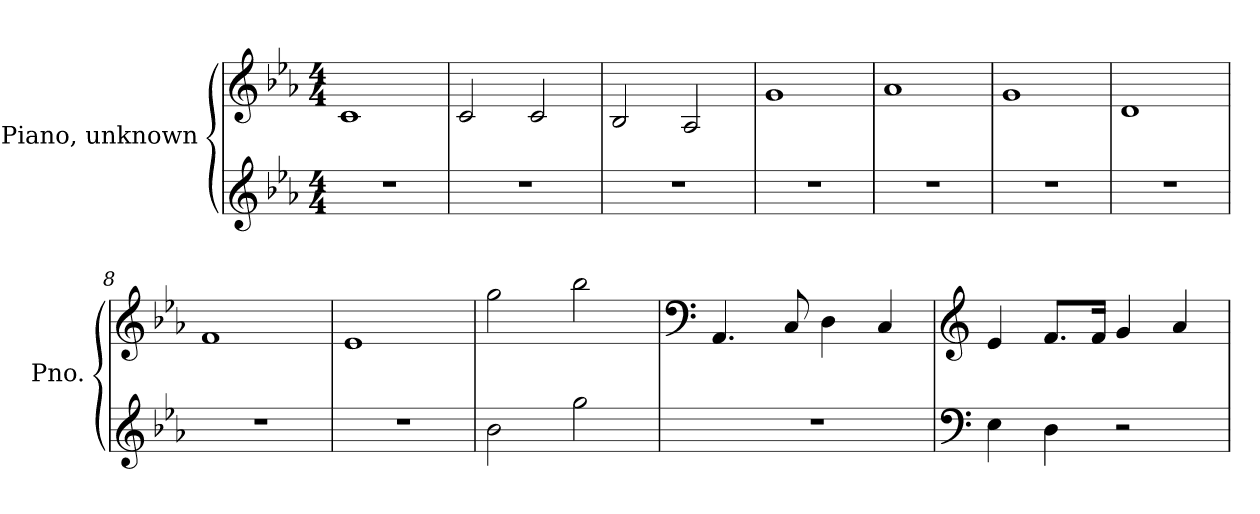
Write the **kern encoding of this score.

**kern	**kern
*part1	*part1
*staff2	*staff1
*I"Piano, unknown	*
*I'Pno.	*
*clefG2	*clefG2
*k[b-e-a-]	*k[b-e-a-]
*M4/4	*M4/4
*MM120	*MM120
=1	=1
1r	1c
=2	=2
1r	2c/
.	2c/
=3	=3
1r	2B-/
.	2A-/
=4	=4
1r	1g
=5	=5
1r	1a-
=6	=6
1r	1g
=7	=7
1r	1d
=8	=8
1r	1f
=9	=9
1r	1e-
=10	=10
2b-\	2gg\
2gg\	2bb-\
=11	=11
*	*clefF4
1r	4.AA-/
.	8C/
.	4D\
.	4C/
!!LO:LB:g=z
=12	=12
*clefF4	*clefG2
4E-\	4e-/
4D\	8.f/L
.	16f/Jk
2r	4g/
.	4a-/
=	=
*-	*-
